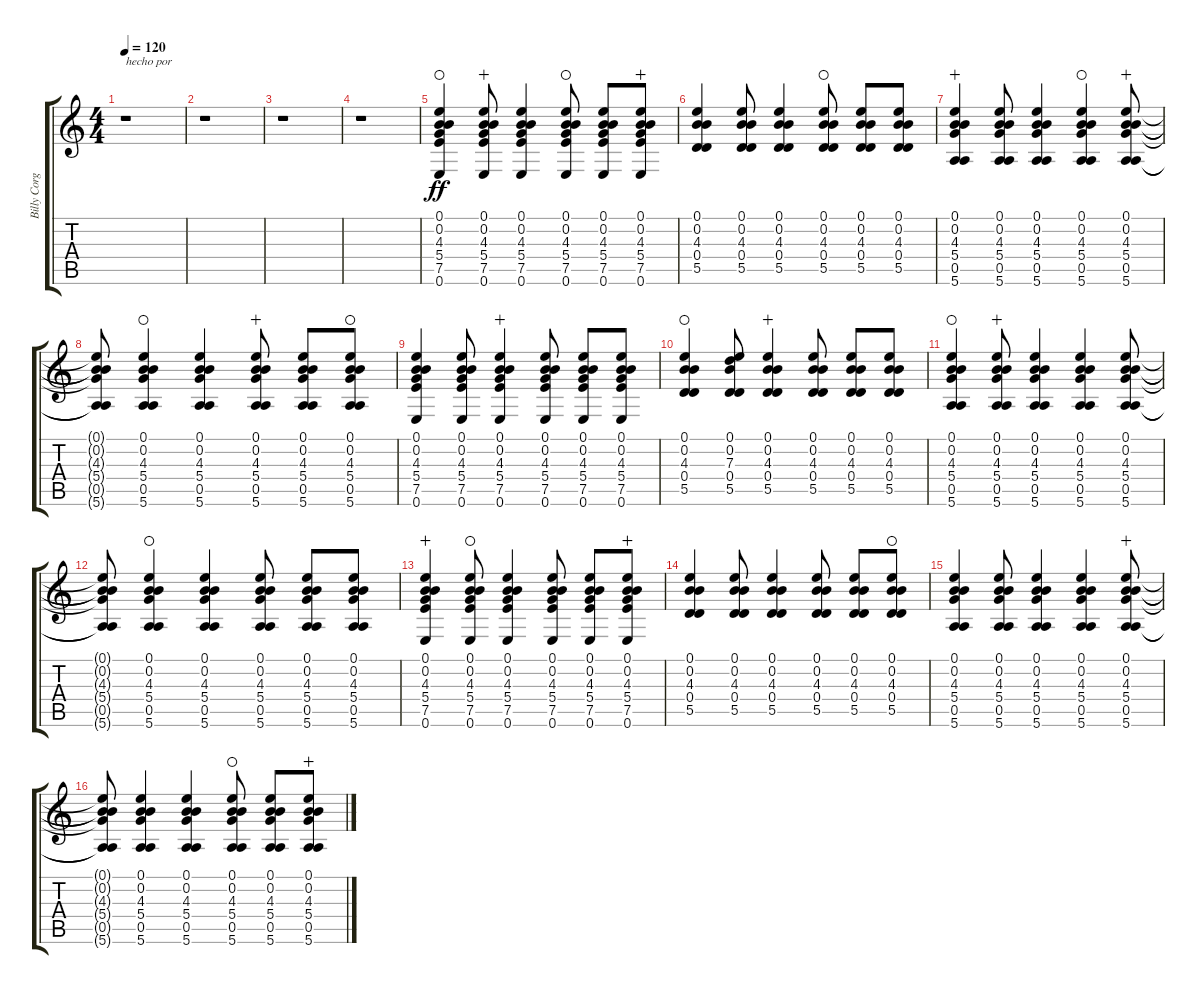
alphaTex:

\track ("Billy Corgan" "Billy Corg") {instrument distortionguitar bank 7}
\staff {score tabs}
\tuning (E4 B3 G3 D3 A2 E2) {hide}
\ts (4 4)
\tempo 120
\clef g2
\ks c
r.1{txt "hecho por" dy ff instrument distortionguitar} |
r.1 |
r.1 |
r.1 |
(0.1 0.2 4.3 5.4 7.5 0.6).4{volume 16 waho} (0.1 0.2 4.3 5.4 7.5 0.6).8{wahc} (0.1 0.2 4.3 5.4 7.5 0.6).4 (0.1 0.2 4.3 5.4 7.5 0.6).8{waho} (0.1 0.2 4.3 5.4 7.5 0.6).8 (0.1 0.2 4.3 5.4 7.5 0.6).8{wahc} |
(0.1 0.2 4.3 0.4 5.5).4 (0.1 0.2 4.3 0.4 5.5).8 (0.1 0.2 4.3 0.4 5.5).4 (0.1 0.2 4.3 0.4 5.5).8{waho} (0.1 0.2 4.3 0.4 5.5).8 (0.1 0.2 4.3 0.4 5.5).8 |
(0.1 0.2 4.3 5.4 0.5 5.6).4{wahc} (0.1 0.2 4.3 5.4 0.5 5.6).8 (0.1 0.2 4.3 5.4 0.5 5.6).4 (0.1 0.2 4.3 5.4 0.5 5.6).4{waho} (0.1 0.2 4.3 5.4 0.5 5.6).8{wahc} |
(0.1{t} 0.2{t} 4.3{t} 5.4{t} 0.5{t} 5.6{t}).8 (0.1 0.2 4.3 5.4 0.5 5.6).4{waho} (0.1 0.2 4.3 5.4 0.5 5.6).4 (0.1 0.2 4.3 5.4 0.5 5.6).8{wahc} (0.1 0.2 4.3 5.4 0.5 5.6).8 (0.1 0.2 4.3 5.4 0.5 5.6).8{waho} |
(0.1 0.2 4.3 5.4 7.5 0.6).4 (0.1 0.2 4.3 5.4 7.5 0.6).8 (0.1 0.2 4.3 5.4 7.5 0.6).4{wahc} (0.1 0.2 4.3 5.4 7.5 0.6).8 (0.1 0.2 4.3 5.4 7.5 0.6).8 (0.1 0.2 4.3 5.4 7.5 0.6).8 |
(0.1 0.2 4.3 0.4 5.5).4{waho} (0.1 0.2 7.3 0.4 5.5).8 (0.1 0.2 4.3 0.4 5.5).4{wahc} (0.1 0.2 4.3 0.4 5.5).8 (0.1 0.2 4.3 0.4 5.5).8 (0.1 0.2 4.3 0.4 5.5).8 |
(0.1 0.2 4.3 5.4 0.5 5.6).4{waho} (0.1 0.2 4.3 5.4 0.5 5.6).8{wahc} (0.1 0.2 4.3 5.4 0.5 5.6).4 (0.1 0.2 4.3 5.4 0.5 5.6).4 (0.1 0.2 4.3 5.4 0.5 5.6).8 |
(0.1{t} 0.2{t} 4.3{t} 5.4{t} 0.5{t} 5.6{t}).8 (0.1 0.2 4.3 5.4 0.5 5.6).4{waho} (0.1 0.2 4.3 5.4 0.5 5.6).4 (0.1 0.2 4.3 5.4 0.5 5.6).8 (0.1 0.2 4.3 5.4 0.5 5.6).8 (0.1 0.2 4.3 5.4 0.5 5.6).8 |
(0.1 0.2 4.3 5.4 7.5 0.6).4{wahc} (0.1 0.2 4.3 5.4 7.5 0.6).8{waho} (0.1 0.2 4.3 5.4 7.5 0.6).4 (0.1 0.2 4.3 5.4 7.5 0.6).8 (0.1 0.2 4.3 5.4 7.5 0.6).8 (0.1 0.2 4.3 5.4 7.5 0.6).8{wahc} |
(0.1 0.2 4.3 0.4 5.5).4 (0.1 0.2 4.3 0.4 5.5).8 (0.1 0.2 4.3 0.4 5.5).4 (0.1 0.2 4.3 0.4 5.5).8 (0.1 0.2 4.3 0.4 5.5).8 (0.1 0.2 4.3 0.4 5.5).8{waho} |
(0.1 0.2 4.3 5.4 0.5 5.6).4 (0.1 0.2 4.3 5.4 0.5 5.6).8 (0.1 0.2 4.3 5.4 0.5 5.6).4 (0.1 0.2 4.3 5.4 0.5 5.6).4 (0.1 0.2 4.3 5.4 0.5 5.6).8{wahc} |
(0.1{t} 0.2{t} 4.3{t} 5.4{t} 0.5{t} 5.6{t}).8 (0.1 0.2 4.3 5.4 0.5 5.6).4 (0.1 0.2 4.3 5.4 0.5 5.6).4 (0.1 0.2 4.3 5.4 0.5 5.6).8{waho} (0.1 0.2 4.3 5.4 0.5 5.6).8 (0.1 0.2 4.3 5.4 0.5 5.6).8{wahc}
